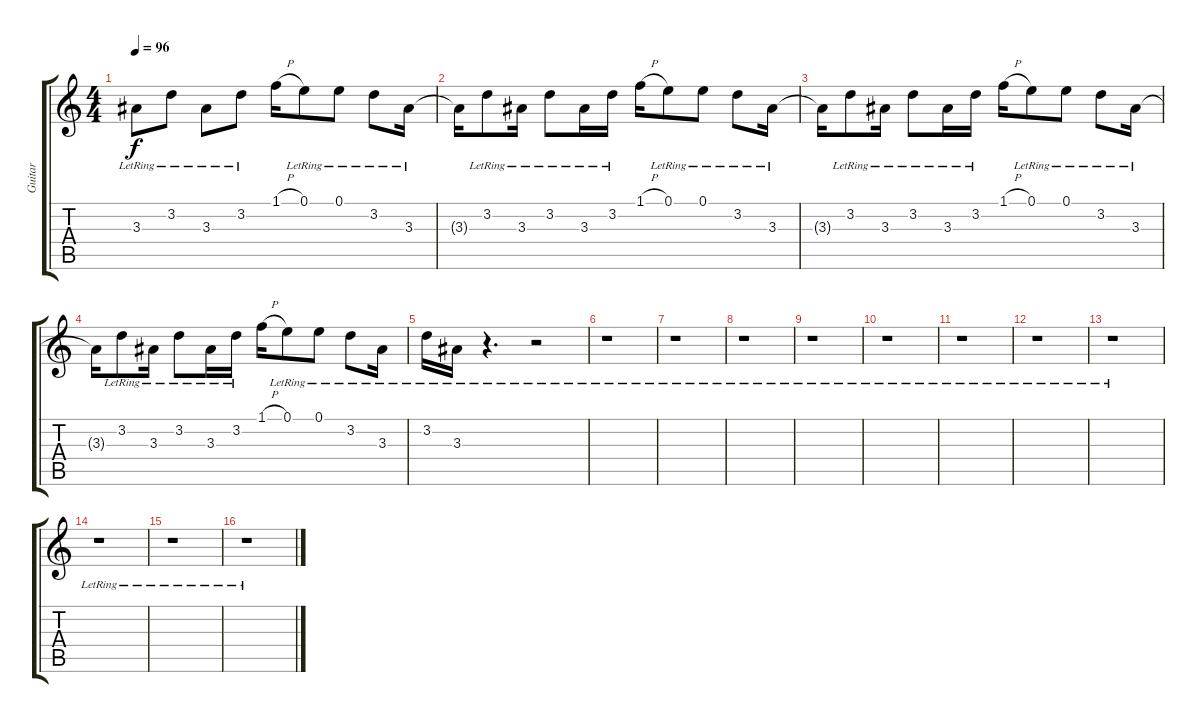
\track ("Guitar" "Guitar") {instrument electricguitarclean}
\staff {score tabs}
\tuning (E4 B3 G3 D3 A2 E2) {hide}
\ts (4 4)
\tempo 96
\clef g2
\ks c
3.3{lr}.8{dy f} 3.2{lr}.8 3.3{lr}.8 3.2{lr}.8 1.1{h}.16 0.1{lr}.8 0.1{lr}.8 3.2{lr}.8 3.3{lr}.16 |
3.3{t}.16 3.2{lr}.8 3.3{lr}.16 3.2{lr}.8 3.3{lr}.16 3.2{lr}.16 1.1{h}.16 0.1{lr}.8 0.1{lr}.8 3.2{lr}.8 3.3{lr}.16 |
3.3{t}.16 3.2{lr}.8 3.3{lr}.16 3.2{lr}.8 3.3{lr}.16 3.2{lr}.16 1.1{h}.16 0.1{lr}.8 0.1{lr}.8 3.2{lr}.8 3.3{lr}.16 |
3.3{t}.16 3.2{lr}.8 3.3{lr}.16 3.2{lr}.8 3.3{lr}.16 3.2{lr}.16 1.1{h}.16 0.1{lr}.8 0.1{lr}.8 3.2{lr}.8 3.3{lr}.16 |
3.2{lr}.16 3.3{lr}.16 r.4{d} r.2 |
r.1 |
r.1 |
r.1 |
r.1 |
r.1 |
r.1 |
r.1 |
r.1 |
r.1 |
r.1 |
r.1
